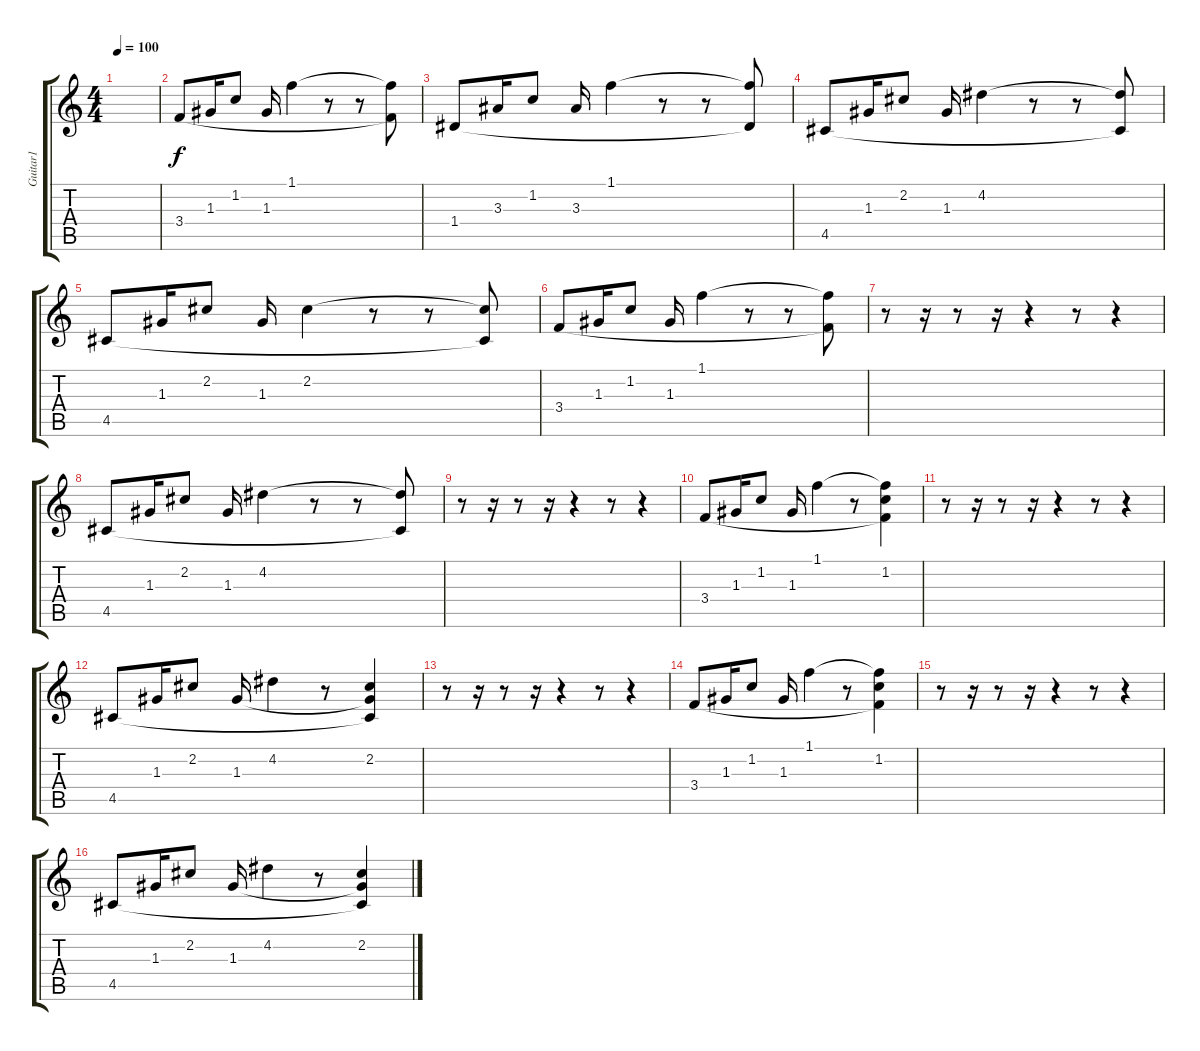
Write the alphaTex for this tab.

\track ("Guitar1" "Guitar1") {instrument acousticguitarsteel}
\staff {score tabs}
\tuning (E4 B3 G3 D3 A2 E2) {hide}
\ts (4 4)
\tempo 100
\clef g2
\ks c
|
3.4.8 1.3.16 1.2.8 1.3.16 1.1.4 r.8 r.8 (1.1{t} 3.4{t}).8 |
1.4.8 3.3.16 1.2.8 3.3.16 1.1.4 r.8 r.8 (1.1{t} 1.4{t}).8 |
4.5.8{txt ""} 1.3.16 2.2.8 1.3.16 4.2.4 r.8 r.8 (4.2{t} 4.5{t}).8 |
4.5.8 1.3.16 2.2.8 1.3.16 2.2.4 r.8 r.8 (2.2{t} 4.5{t}).8 |
3.4.8 1.3.16 1.2.8 1.3.16 1.1.4 r.8 r.8 (1.1{t} 3.4{t}).8 |
r.8 r.16 r.8 r.16 r.4 r.8 r.4 |
4.5.8 1.3.16 2.2.8 1.3.16 4.2.4 r.8 r.8 (4.2{t} 4.5{t}).8 |
r.8 r.16 r.8 r.16 r.4 r.8 r.4 |
3.4.8 1.3.16 1.2.8 1.3.16 1.1.4 r.8 (1.1{t} 1.2 3.4{t}).4 |
r.8 r.16 r.8 r.16 r.4 r.8 r.4 |
4.5.8 1.3.16 2.2.8 1.3.16 4.2.4 r.8 (2.2 1.3{t} 4.5{t}).4 |
r.8 r.16 r.8 r.16 r.4 r.8 r.4 |
3.4.8 1.3.16 1.2.8 1.3.16 1.1.4 r.8 (1.1{t} 1.2 3.4{t}).4 |
r.8 r.16 r.8 r.16 r.4 r.8 r.4 |
4.5.8 1.3.16 2.2.8 1.3.16 4.2.4 r.8 (2.2 1.3{t} 4.5{t}).4
